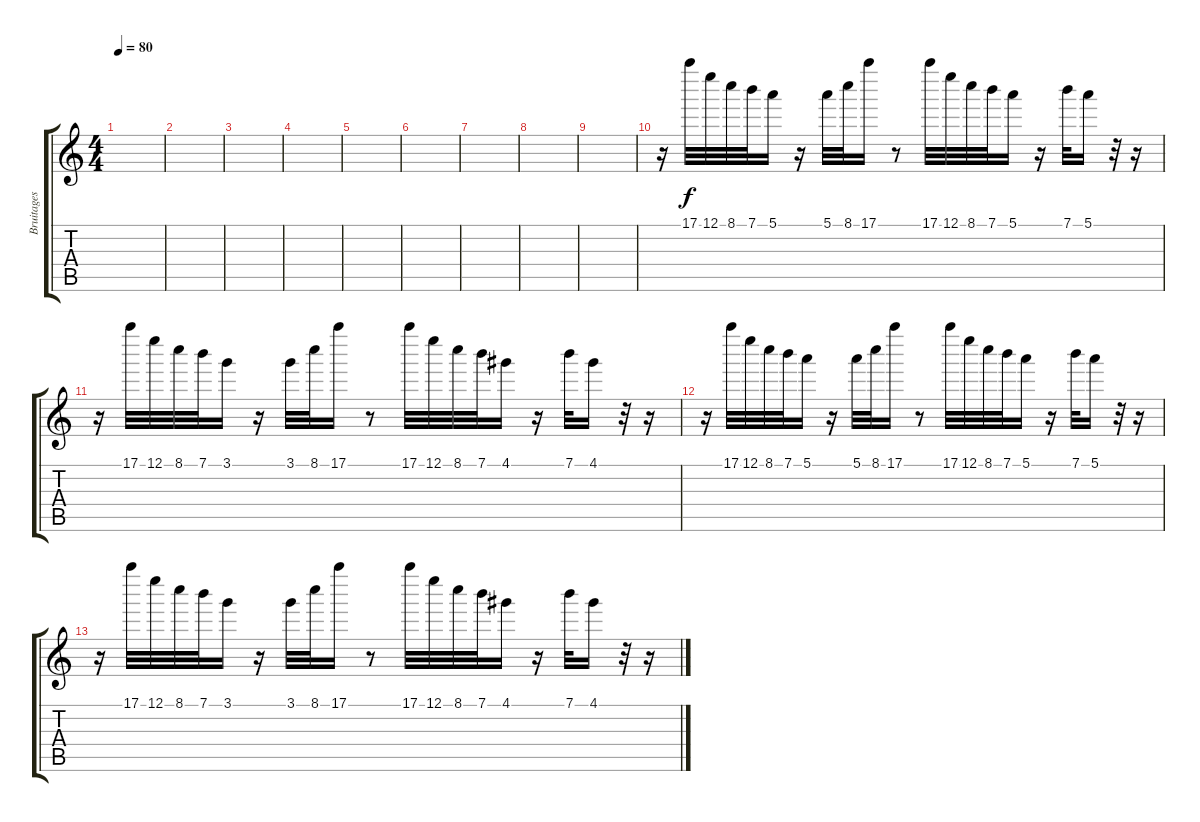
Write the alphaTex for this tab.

\track ("Bruitages" "Bruitages") {instrument guitarharmonics}
\staff {score tabs}
\tuning (E5 B4 G4 D4 A3 E3) {hide}
\ts (4 4)
\tempo 80
\clef g2
\ks c
|
|
|
|
|
|
|
|
|
r.16 17.1.32{balance 16} 12.1.32 8.1.32 7.1.32 5.1.16 r.16 5.1.32{balance 0} 8.1.32 17.1.16 r.8 17.1.32{balance 16} 12.1.32 8.1.32 7.1.32 5.1.16 r.16 7.1.32{balance 0} 5.1.16 r.32 r.16 |
r.16 17.1.32{balance 16} 12.1.32 8.1.32 7.1.32 3.1.16 r.16 3.1.32{balance 0} 8.1.32 17.1.16 r.8 17.1.32{balance 16} 12.1.32 8.1.32 7.1.32 4.1.16 r.16 7.1.32{balance 0} 4.1.16 r.32 r.16 |
r.16 17.1.32{balance 16} 12.1.32 8.1.32 7.1.32 5.1.16 r.16 5.1.32{balance 0} 8.1.32 17.1.16 r.8 17.1.32{balance 16} 12.1.32 8.1.32 7.1.32 5.1.16 r.16 7.1.32{balance 0} 5.1.16 r.32 r.16 |
r.16 17.1.32{balance 16} 12.1.32 8.1.32 7.1.32 3.1.16 r.16 3.1.32{balance 0} 8.1.32 17.1.16 r.8 17.1.32{balance 16} 12.1.32 8.1.32 7.1.32 4.1.16 r.16 7.1.32{balance 0} 4.1.16 r.32 r.16
